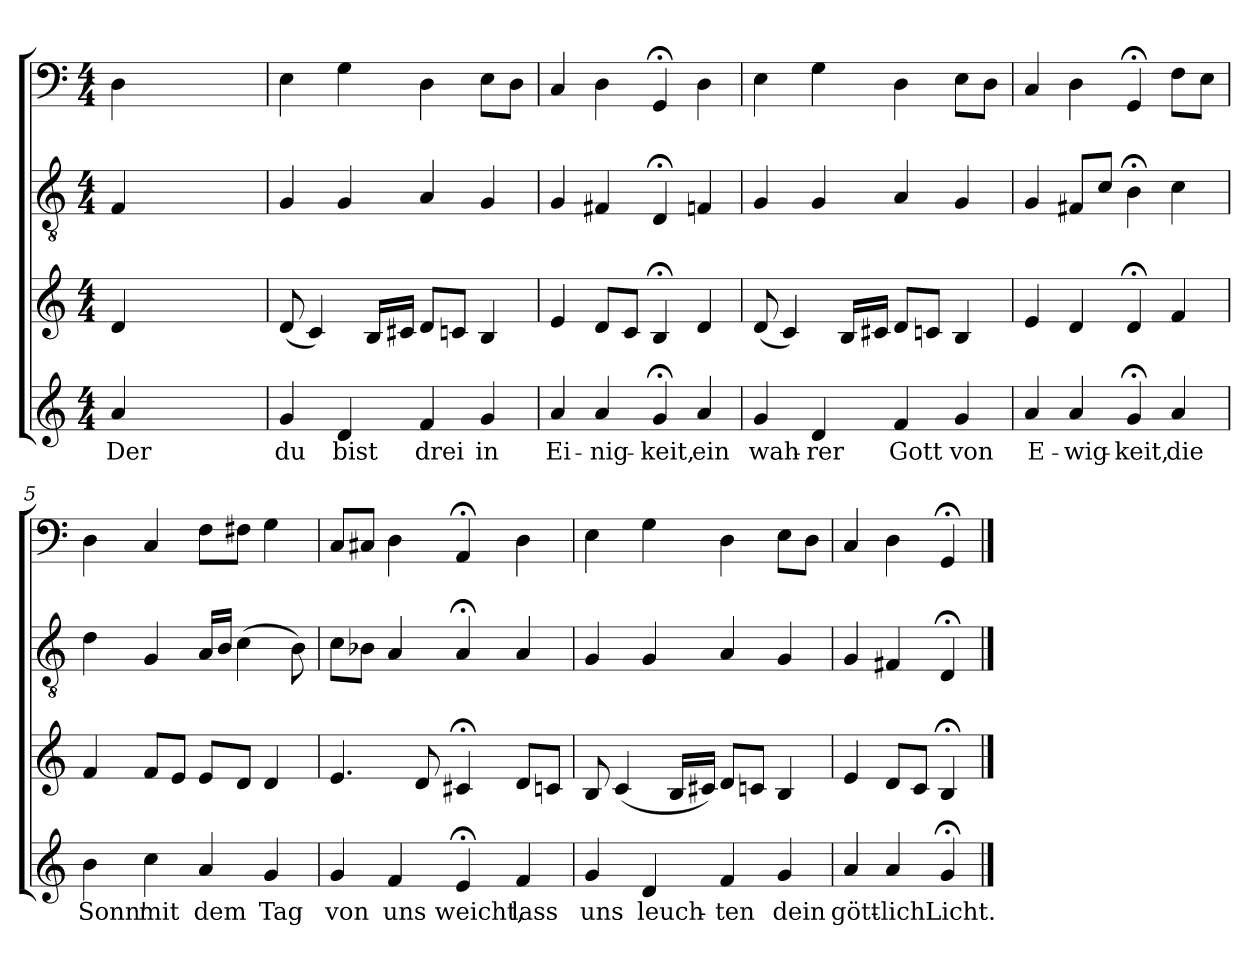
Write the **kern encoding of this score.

**kern	**text	**kern	**kern	**kern
*part4	*part4	*part3	*part2	*part1
*staff4	*staff4	*staff3	*staff2	*staff1
*clefG2	*	*clefG2	*clefGv2	*clefF4
*k[]	*	*k[]	*k[]	*k[]
*C:	*	*C:	*C:	*C:
*M4/4	*	*M4/4	*M4/4	*M4/4
=	=	=	=	=
4a/	Der	4d/	4F/	4D\
2ryy	.	2ryy	2ryy	2ryy
4ryy	.	4ryy	4ryy	4ryy
=1	=1	=1	=1	=1
4g/	du	(8d/	4G/	4E\
.	.	4c/)	.	.
4d/	bist	.	4G/	4G\
.	.	16B/LL	.	.
.	.	16c#X/JJ	.	.
4f/	drei	8d/L	4A/	4D\
.	.	8cn/J	.	.
4g/	in	4B/	4G/	8E\L
.	.	.	.	8D\J
=2	=2	=2	=2	=2
4a/	Ei-	4e/	4G/	4C/
4a/	-nig-	8d/L	4F#X/	4D\
.	.	8c/J	.	.
4g;</	-keit,	4B;</	4D;</	4GG;</
4a/	ein	4d/	4Fn/	4D\
=3	=3	=3	=3	=3
4g/	wah-	(8d/	4G/	4E\
.	.	4c/)	.	.
4d/	-rer	.	4G/	4G\
.	.	16B/LL	.	.
.	.	16c#X/JJ	.	.
4f/	Gott	8d/L	4A/	4D\
.	.	8cn/J	.	.
4g/	von	4B/	4G/	8E\L
.	.	.	.	8D\J
=4	=4	=4	=4	=4
4a/	E-	4e/	4G/	4C/
4a/	-wig-	4d/	8F#X/L	4D\
.	.	.	8c/J	.
4g;</	-keit,	4d;</	4B;<\	4GG;</
4a/	die	4f/	4c\	8F\L
.	.	.	.	8E\J
=5	=5	=5	=5	=5
4b\	Sonn'	4f/	4d\	4D\
4cc\	mit	8f/L	4G/	4C/
.	.	8e/J	.	.
4a/	dem	8e/L	16A/LL	8F\L
.	.	.	16B/JJ	.
.	.	8d/J	(4c\	8F#X\J
4g/	Tag	4d/	.	4G\
.	.	.	8B\)	.
=6	=6	=6	=6	=6
4g/	von	4.e/	8c\L	8C/L
.	.	.	8B-X\J	8C#X/J
4f/	uns	.	4A/	4D\
.	.	8d/	.	.
4e;</	weicht,	4c#X;</	4A;</	4AA;</
4f/	lass	8d/L	4A/	4D\
.	.	8cn/J	.	.
=7	=7	=7	=7	=7
4g/	uns	8B/	4G/	4E\
.	.	(4c/	.	.
4d/	leuch-	.	4G/	4G\
.	.	16B/LL	.	.
.	.	16c#X/JJ)	.	.
4f/	-ten	8d/L	4A/	4D\
.	.	8cn/J	.	.
4g/	dein	4B/	4G/	8E\L
.	.	.	.	8D\J
=8	=8	=8	=8	=8
4a/	gött-	4e/	4G/	4C/
4a/	-lich	8d/L	4F#X/	4D\
.	.	8c/J	.	.
4g;</	Licht.	4B;</	4D;</	4GG;</
==	==	==	==	==
*-	*-	*-	*-	*-
